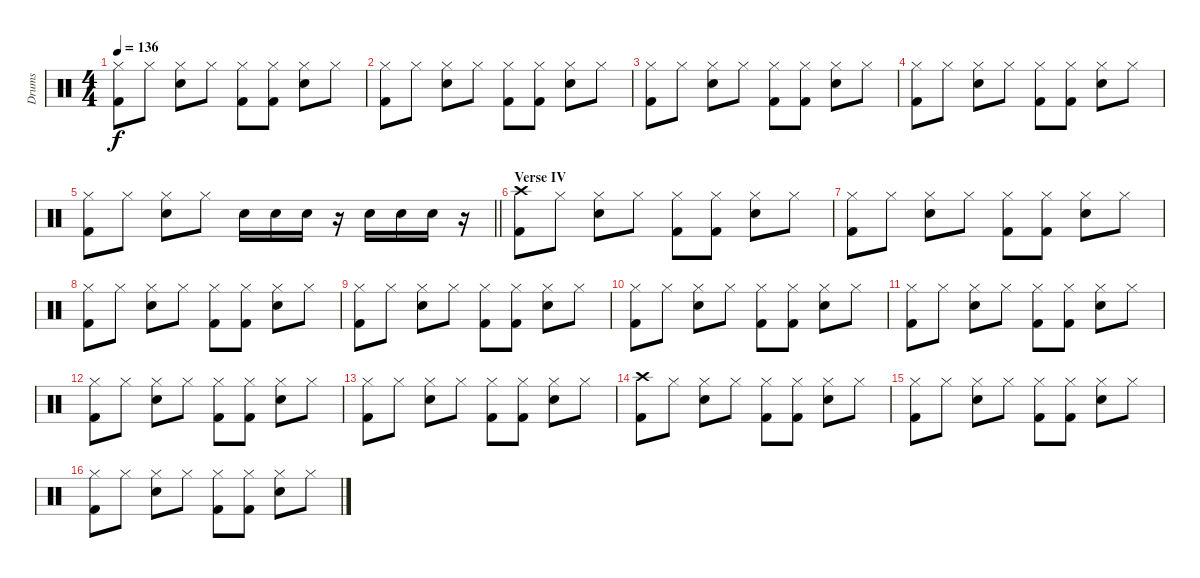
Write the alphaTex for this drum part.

\track ("Drums" "Drums") {instrument percussion}
\staff {score}
\articulation defaults
\ts (4 4)
\tempo 136
\clef neutral
\ks c
("Hi-Hat (closed)" "Kick (hit) 2").8{dy f} "Hi-Hat (closed)".8 ("Hi-Hat (closed)" "Snare (hit) 2").8 "Hi-Hat (closed)".8 ("Hi-Hat (closed)" "Kick (hit) 2").8 ("Hi-Hat (closed)" "Kick (hit) 2").8 ("Hi-Hat (closed)" "Snare (hit) 2").8 "Hi-Hat (closed)".8 |
("Hi-Hat (closed)" "Kick (hit) 2").8 "Hi-Hat (closed)".8 ("Hi-Hat (closed)" "Snare (hit) 2").8 "Hi-Hat (closed)".8 ("Hi-Hat (closed)" "Kick (hit) 2").8 ("Hi-Hat (closed)" "Kick (hit) 2").8 ("Hi-Hat (closed)" "Snare (hit) 2").8 "Hi-Hat (closed)".8 |
("Hi-Hat (closed)" "Kick (hit) 2").8 "Hi-Hat (closed)".8 ("Hi-Hat (closed)" "Snare (hit) 2").8 "Hi-Hat (closed)".8 ("Hi-Hat (closed)" "Kick (hit) 2").8 ("Hi-Hat (closed)" "Kick (hit) 2").8 ("Hi-Hat (closed)" "Snare (hit) 2").8 "Hi-Hat (closed)".8 |
("Hi-Hat (closed)" "Kick (hit) 2").8 "Hi-Hat (closed)".8 ("Hi-Hat (closed)" "Snare (hit) 2").8 "Hi-Hat (closed)".8 ("Hi-Hat (closed)" "Kick (hit) 2").8 ("Hi-Hat (closed)" "Kick (hit) 2").8 ("Hi-Hat (closed)" "Snare (hit) 2").8 "Hi-Hat (closed)".8 |
\barLineRight lightlight
("Hi-Hat (closed)" "Kick (hit) 2").8 "Hi-Hat (closed)".8 ("Hi-Hat (closed)" "Snare (hit) 2").8 "Hi-Hat (closed)".8 "Snare (hit) 2".16 "Snare (hit) 2".16 "Snare (hit) 2".16 r.16 "Snare (hit) 2".16 "Snare (hit) 2".16 "Snare (hit) 2".16 r.16 |
\section ("" "Verse IV")
("Crash high (hit)" "Kick (hit) 2").8 "Hi-Hat (closed)".8 ("Hi-Hat (closed)" "Snare (hit) 2").8 "Hi-Hat (closed)".8 ("Hi-Hat (closed)" "Kick (hit) 2").8 ("Hi-Hat (closed)" "Kick (hit) 2").8 ("Hi-Hat (closed)" "Snare (hit) 2").8 "Hi-Hat (closed)".8 |
("Hi-Hat (closed)" "Kick (hit) 2").8 "Hi-Hat (closed)".8 ("Hi-Hat (closed)" "Snare (hit) 2").8 "Hi-Hat (closed)".8 ("Hi-Hat (closed)" "Kick (hit) 2").8 ("Hi-Hat (closed)" "Kick (hit) 2").8 ("Hi-Hat (closed)" "Snare (hit) 2").8 "Hi-Hat (closed)".8 |
("Hi-Hat (closed)" "Kick (hit) 2").8 "Hi-Hat (closed)".8 ("Hi-Hat (closed)" "Snare (hit) 2").8 "Hi-Hat (closed)".8 ("Hi-Hat (closed)" "Kick (hit) 2").8 ("Hi-Hat (closed)" "Kick (hit) 2").8 ("Hi-Hat (closed)" "Snare (hit) 2").8 "Hi-Hat (closed)".8 |
("Hi-Hat (closed)" "Kick (hit) 2").8 "Hi-Hat (closed)".8 ("Hi-Hat (closed)" "Snare (hit) 2").8 "Hi-Hat (closed)".8 ("Hi-Hat (closed)" "Kick (hit) 2").8 ("Hi-Hat (closed)" "Kick (hit) 2").8 ("Hi-Hat (closed)" "Snare (hit) 2").8 "Hi-Hat (closed)".8 |
("Hi-Hat (closed)" "Kick (hit) 2").8 "Hi-Hat (closed)".8 ("Hi-Hat (closed)" "Snare (hit) 2").8 "Hi-Hat (closed)".8 ("Hi-Hat (closed)" "Kick (hit) 2").8 ("Hi-Hat (closed)" "Kick (hit) 2").8 ("Hi-Hat (closed)" "Snare (hit) 2").8 "Hi-Hat (closed)".8 |
("Hi-Hat (closed)" "Kick (hit) 2").8 "Hi-Hat (closed)".8 ("Hi-Hat (closed)" "Snare (hit) 2").8 "Hi-Hat (closed)".8 ("Hi-Hat (closed)" "Kick (hit) 2").8 ("Hi-Hat (closed)" "Kick (hit) 2").8 ("Hi-Hat (closed)" "Snare (hit) 2").8 "Hi-Hat (closed)".8 |
("Hi-Hat (closed)" "Kick (hit) 2").8 "Hi-Hat (closed)".8 ("Hi-Hat (closed)" "Snare (hit) 2").8 "Hi-Hat (closed)".8 ("Hi-Hat (closed)" "Kick (hit) 2").8 ("Hi-Hat (closed)" "Kick (hit) 2").8 ("Hi-Hat (closed)" "Snare (hit) 2").8 "Hi-Hat (closed)".8 |
("Hi-Hat (closed)" "Kick (hit) 2").8 "Hi-Hat (closed)".8 ("Hi-Hat (closed)" "Snare (hit) 2").8 "Hi-Hat (closed)".8 ("Hi-Hat (closed)" "Kick (hit) 2").8 ("Hi-Hat (closed)" "Kick (hit) 2").8 ("Hi-Hat (closed)" "Snare (hit) 2").8 "Hi-Hat (closed)".8 |
("Crash high (hit)" "Kick (hit) 2").8 "Hi-Hat (closed)".8 ("Hi-Hat (closed)" "Snare (hit) 2").8 "Hi-Hat (closed)".8 ("Hi-Hat (closed)" "Kick (hit) 2").8 ("Hi-Hat (closed)" "Kick (hit) 2").8 ("Hi-Hat (closed)" "Snare (hit) 2").8 "Hi-Hat (closed)".8 |
("Hi-Hat (closed)" "Kick (hit) 2").8 "Hi-Hat (closed)".8 ("Hi-Hat (closed)" "Snare (hit) 2").8 "Hi-Hat (closed)".8 ("Hi-Hat (closed)" "Kick (hit) 2").8 ("Hi-Hat (closed)" "Kick (hit) 2").8 ("Hi-Hat (closed)" "Snare (hit) 2").8 "Hi-Hat (closed)".8 |
("Hi-Hat (closed)" "Kick (hit) 2").8 "Hi-Hat (closed)".8 ("Hi-Hat (closed)" "Snare (hit) 2").8 "Hi-Hat (closed)".8 ("Hi-Hat (closed)" "Kick (hit) 2").8 ("Hi-Hat (closed)" "Kick (hit) 2").8 ("Hi-Hat (closed)" "Snare (hit) 2").8 "Hi-Hat (closed)".8
